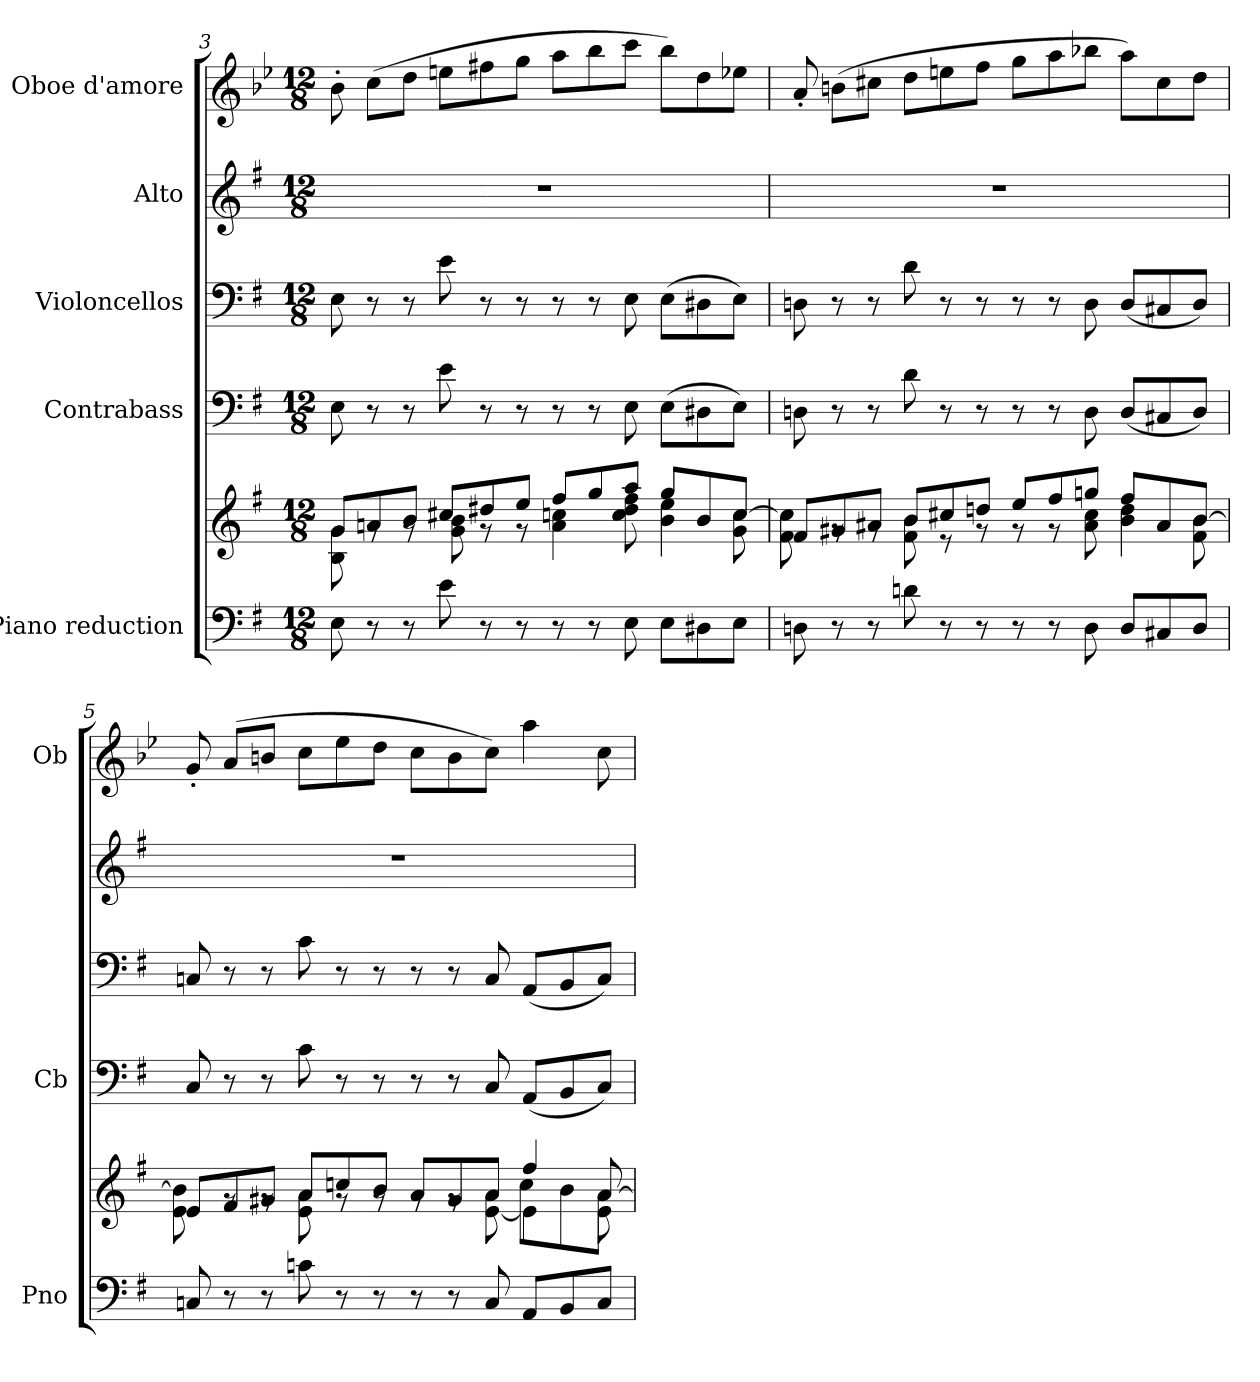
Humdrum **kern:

**kern	**kern	**kern	**kern	**kern	**kern
*part5	*part5	*part4	*part3	*part2	*part1
*staff6	*staff5	*staff4	*staff3	*staff2	*staff1
*I"Piano reduction	*	*I"Contrabass	*I"Violoncellos	*I"Alto	*I"Oboe d'amore
*I'Pno	*	*I'Cb	*	*	*I'Ob
!!LO:LB:g=z
*clefF4	*clefG2	*clefF4	*clefF4	*clefG2	*clefG2
*	*	*ITrd7c12	*	*	*ITrd2c3
*k[f#]	*k[f#]	*k[f#]	*k[f#]	*k[f#]	*k[f#]
*M12/8	*M12/8	*M12/8	*M12/8	*M12/8	*M12/8
=3	=3	=3	=3	=3	=3
*	*^	*	*	*	*
8E\	8g/L	8B\ 8g\	8EE\	8E\	1.r	8g'\
8r	8an/	8rg	8r	8r	.	(>8a\L
8r	8b/J	8rg	8r	8r	.	8b\J
8e\	8cc#X/L	8g\ 8b\	8E\	8e\	.	8cc#X\L
8r	8dd#X/	8r	8r	8r	.	8dd#X\
8r	8ee/J	8r	8r	8r	.	8ee\J
8r	8ff#/L	4a\ 4ccn\	8r	8r	.	8ff#\L
8r	8gg/	.	8r	8r	.	8gg\
8E\	8aa/J	8cc\ 8dd#\ 8ff#\	8EE\	8E\	.	8aa\J
8E\L	8gg/L	4b\ 4ee\	(>8EE\L	(>8E\L	.	8gg\L)
8D#X\	8b/	.	8DD#X\	8D#X\	.	8b\
8E\J	[8cc/J	8g\ 8cc\	8EE\J)	8E\J)	.	8ccn\J
=4	=4	=4	=4	=4	=4	=4
8Dn\	8f#/L	8f#\ 8cc\]	8DDn\	8Dn\	1.r	8f#'/
8r	8g#X/	8rg	8r	8r	.	(>8g#X\L
8r	8a#X/J	8rg	8r	8r	.	8a#X\J
8dn\	8b/L	8f#\ 8b\	8D\	8d\	.	8b\L
8r	8cc#X/	8r	8r	8r	.	8cc#X\
8r	8ddn/J	8r	8r	8r	.	8dd\J
8r	8ee/L	8r	8r	8r	.	8ee\L
8r	8ff#/	8r	8r	8r	.	8ff#\
8D\	8ggn/J	8a#\ 8cc#\	8DD\	8D\	.	8ggn\J
8D/L	8ff#/L	4b\ 4dd\	(<8DD/L	(<8D/L	.	8ff#\L)
8C#X/	8a#/	.	8CC#X/	8C#X/	.	8a#\
8D/J	[8b/J	8f#\ 8b\	8DD/J)	8D/J)	.	8b\J
=5	=5	=5	=5	=5	=5	=5
*	*	*^	*	*	*	*
8Cn/	8e/L	8e\ 8b\]	2.ryy	8CC/	8Cn/	1.r	8e'/
8r	8f#/	8rg	.	8r	8r	.	(>8f#/L
8r	8g#X/J	8rg	.	8r	8r	.	8g#X/J
8cn\	8a/L	8e\ 8a\	.	8C\	8c\	.	8a\L
8r	8ccn/	8rg	.	8r	8r	.	8cc\
8r	8b/J	8rg	.	8r	8r	.	8b\J
8r	8a/L	8rg	4.ryy	8r	8r	.	8a\L
8r	8g#/	8rg	.	8r	8r	.	8g#\
8C/	8a/J	[8e\ 8a\	.	8CC/	8C/	.	8a\J)
8AA/L	4ff#/	4e\]	8cc\L	(<8AAA/L	(<8AA/L	.	4ff#\
8BB/	.	.	8b\	8BBB/	8BB/	.	.
8C/J	[8a/	8e\	8a\J	8CC/J)	8C/J)	.	8a\
*	*v	*v	*v	*	*	*	*
=	=	=	=	=	=
*-	*-	*-	*-	*-	*-
